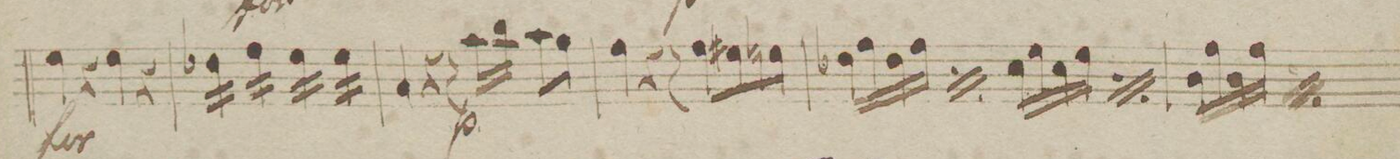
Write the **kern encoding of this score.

**kern	**dynam
*I"Viola	*
*clefC3	*
*k[b-]	*
*met(c)	*
*M4/4	*
4f\	f
4r	.
4f\	.
4r	.
=28	=28
*tremolo	*
16e-X\LL	.
16e-\	.
16e-\	.
16e-\JJ	.
16g\LL	.
16g\	.
16g\	.
16g\JJ	.
16f\LL	.
16f\	.
16f\	.
16f\JJ	.
16f\LL	.
16f\	.
16f\	.
16f\JJ	.
*Xtremolo	*
=29	=29
4B-/	.
4r	.
8r	p
16b-\LL	p
16cc\JJ	.
8b-\L	.
8a\J	.
=30	=30
4g\	.
4r	.
8r	.
8g\L	.
8f#X\	.
8fn\J	.
=31	=31
16e-X\LL	.
16g\	.
16e-\	.
16g\JJ	.
*rep	*
16e-\LL	.
16g\	.
16e-\	.
16g\JJ	.
*Xrep	*
16d\LL	.
16f\	.
16d\	.
16f\JJ	.
*rep	*
16d\LL	.
16f\	.
16d\	.
16f\JJ	.
*Xrep	*
=32	=32
16c\LL	.
16g\	.
16c\	.
16g\JJ	.
*rep	*
16c\LL	.
16g\	.
16c\	.
16g\JJ	.
*Xrep	*
*-	*-
